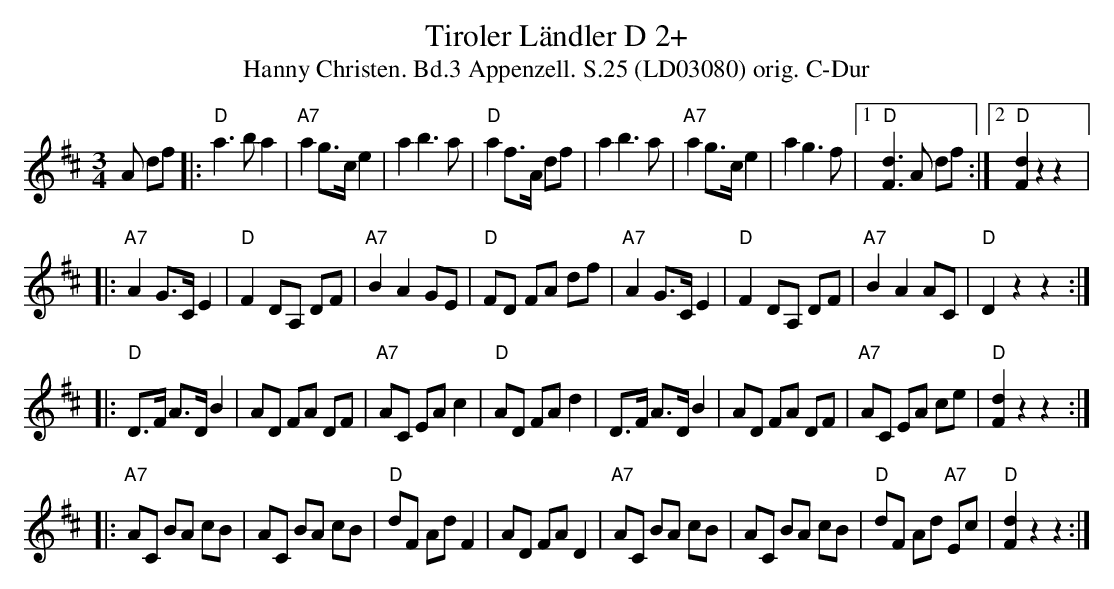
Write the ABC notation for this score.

X:1
T:Tiroler Ländler D 2+
T:Hanny Christen. Bd.3 Appenzell. S.25 (LD03080) orig. C-Dur
M:3/4
L:1/8
K:Dmaj
A df |: "D"a3 b a2 | "A7"a2 g>c e2 | a2 b3 a | "D"a2 f>A df | \
a2 b3 a | "A7"a2 g>c e2 | a2 g3 f |1 "D"[Fd]3 A df :|2 "D"[Fd]2 z2 z2 |:
"A7"A2 G>C E2 | "D"F2 DA, DF | "A7"B2 A2 GE | "D"FD FA df | "A7"A2 G>C E2 | "D"F2 DA, DF | "A7"B2 A2 AC | "D"D2 z2 z2 :|
|: "D"D>F A>D B2 | AD FA DF | "A7"AC EA c2 | "D"AD FA d2 | D>F A>D B2 | AD FA DF | "A7"AC EA ce | "D"[Fd]2 z2 z2 :|
|: "A7"AC BA cB | AC BA cB | "D"dF Ad F2 | AD FA D2 | "A7"AC BA cB | AC BA cB | "D"dF Ad "A7"Ec | "D"[Fd]2 z2 z2 :|
